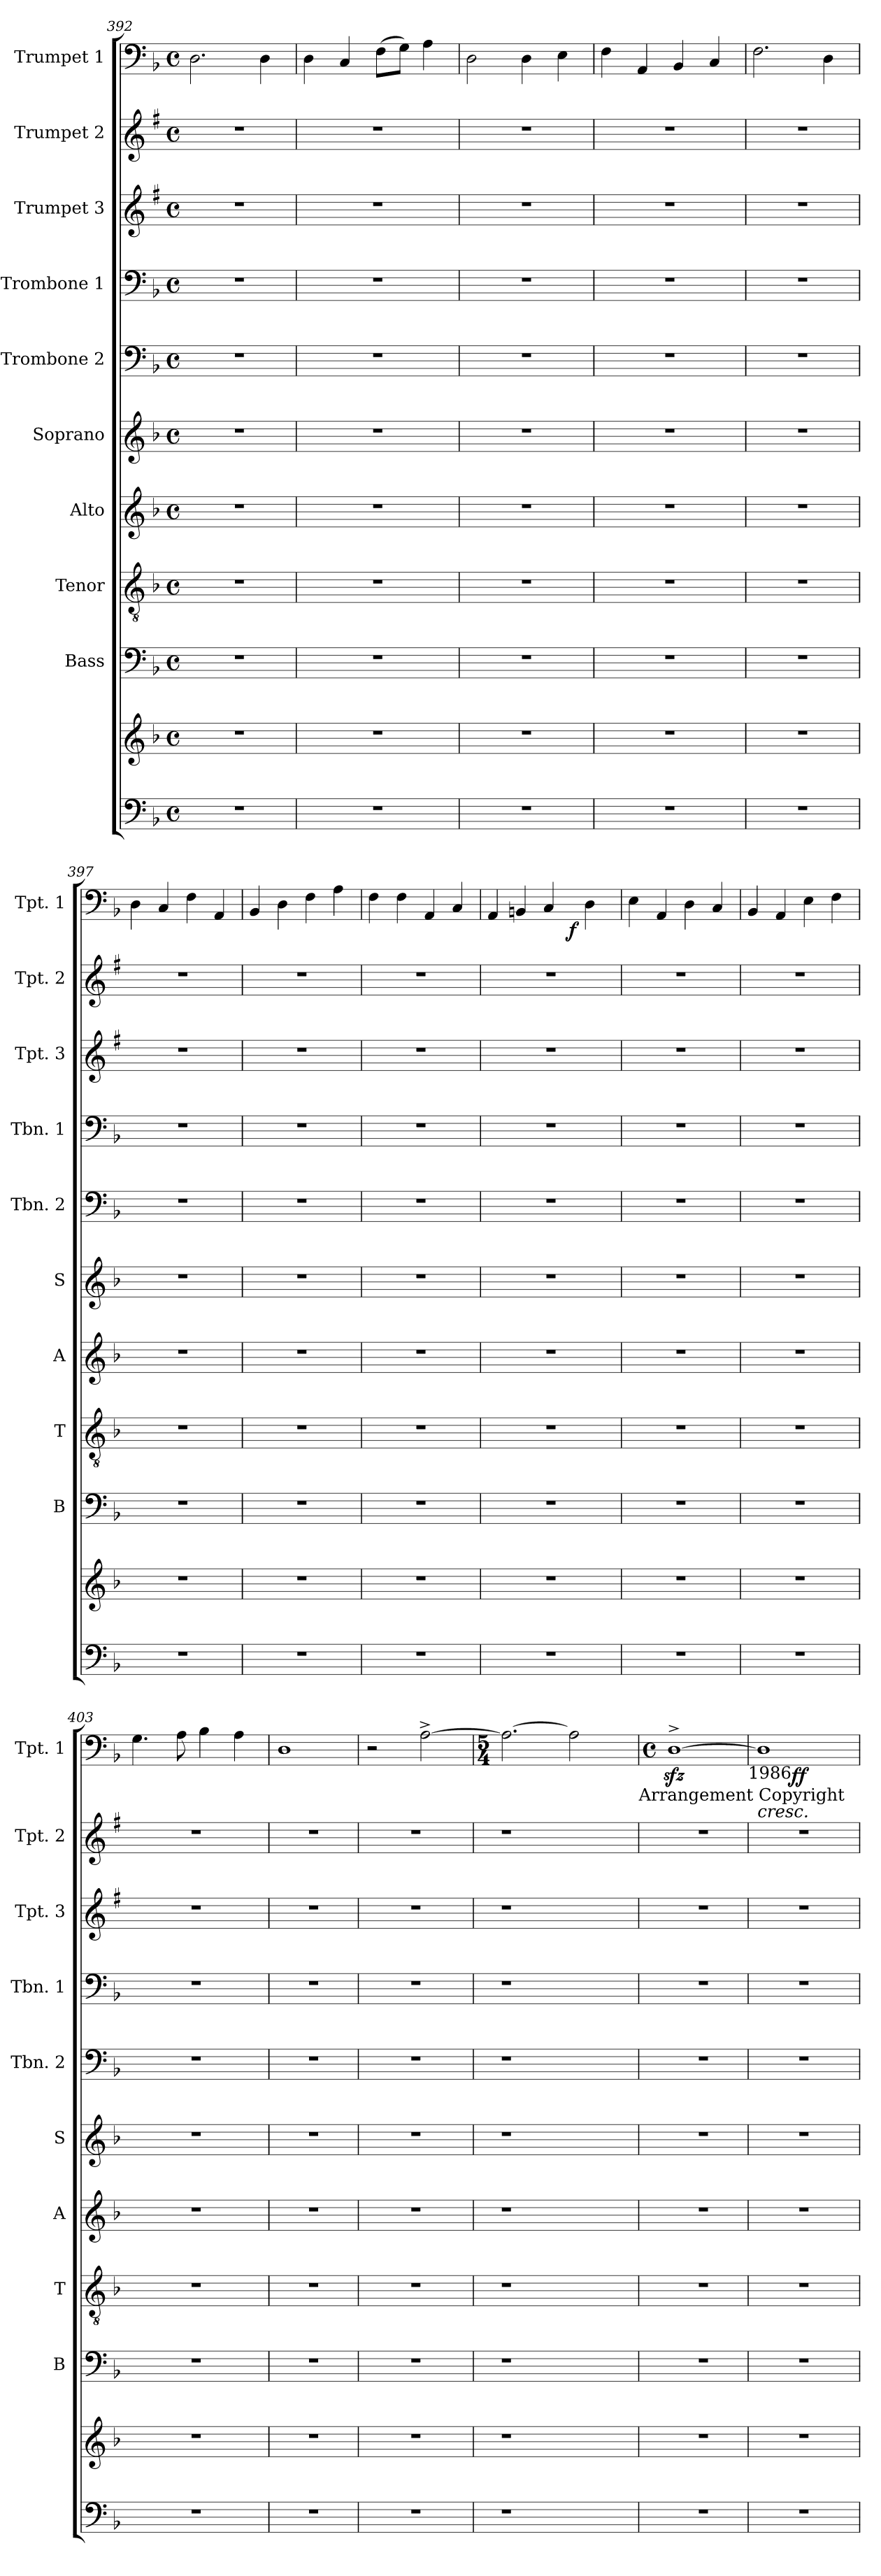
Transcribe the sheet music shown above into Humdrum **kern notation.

**kern	**kern	**kern	**kern	**kern	**kern	**kern	**kern	**kern	**kern	**kern	**dynam
*part11	*part10	*part9	*part8	*part7	*part6	*part5	*part4	*part3	*part2	*part1	*part1
*staff11	*staff10	*staff9	*staff8	*staff7	*staff6	*staff5	*staff4	*staff3	*staff2	*staff1	*staff1
*	*	*I"Bass	*I"Tenor	*I"Alto	*I"Soprano	*I"Trombone 2	*I"Trombone 1	*I"Trumpet 3	*I"Trumpet 2	*I"Trumpet 1	*
*	*	*I'B	*I'T	*I'A	*I'S	*I'Tbn. 2	*I'Tbn. 1	*I'Tpt. 3	*I'Tpt. 2	*I'Tpt. 1	*
*clefF4	*clefG2	*clefF4	*clefGv2	*clefG2	*clefG2	*clefF4	*clefF4	*clefG2	*clefG2	*clefF4	*
*	*	*	*	*	*	*	*	*ITrd1c2	*ITrd1c2	*ITrd1c2	*
*k[b-]	*k[b-]	*k[b-]	*k[b-]	*k[b-]	*k[b-]	*k[b-]	*k[b-]	*k[b-]	*k[b-]	*k[b-e-a-]	*
*F:	*F:	*F:	*F:	*F:	*F:	*F:	*F:	*F:	*F:	*E-:	*
*M4/4	*M4/4	*M4/4	*M4/4	*M4/4	*M4/4	*M4/4	*M4/4	*M4/4	*M4/4	*M4/4	*
*met(c)	*met(c)	*met(c)	*met(c)	*met(c)	*met(c)	*met(c)	*met(c)	*met(c)	*met(c)	*met(c)	*
=392	=392	=392	=392	=392	=392	=392	=392	=392	=392	=392	=392
1r	1r	1r	1r	1r	1r	1r	1r	1r	1r	2.C\	.
.	.	.	.	.	.	.	.	.	.	4C\	.
=393	=393	=393	=393	=393	=393	=393	=393	=393	=393	=393	=393
1r	1r	1r	1r	1r	1r	1r	1r	1r	1r	4C\	.
.	.	.	.	.	.	.	.	.	.	4BB-/	.
.	.	.	.	.	.	.	.	.	.	(>8E-\L	.
.	.	.	.	.	.	.	.	.	.	8F\J)	.
.	.	.	.	.	.	.	.	.	.	4G\	.
!!LO:LB:g=z
=394	=394	=394	=394	=394	=394	=394	=394	=394	=394	=394	=394
1r	1r	1r	1r	1r	1r	1r	1r	1r	1r	2C\	.
.	.	.	.	.	.	.	.	.	.	4C\	.
.	.	.	.	.	.	.	.	.	.	4D\	.
=395	=395	=395	=395	=395	=395	=395	=395	=395	=395	=395	=395
1r	1r	1r	1r	1r	1r	1r	1r	1r	1r	4E-\	.
.	.	.	.	.	.	.	.	.	.	4GG/	.
.	.	.	.	.	.	.	.	.	.	4AA-/	.
.	.	.	.	.	.	.	.	.	.	4BB-/	.
=396	=396	=396	=396	=396	=396	=396	=396	=396	=396	=396	=396
1r	1r	1r	1r	1r	1r	1r	1r	1r	1r	2.E-\	.
.	.	.	.	.	.	.	.	.	.	4C\	.
=397	=397	=397	=397	=397	=397	=397	=397	=397	=397	=397	=397
1r	1r	1r	1r	1r	1r	1r	1r	1r	1r	4C\	.
.	.	.	.	.	.	.	.	.	.	4BB-/	.
.	.	.	.	.	.	.	.	.	.	4E-\	.
.	.	.	.	.	.	.	.	.	.	4GG/	.
=398	=398	=398	=398	=398	=398	=398	=398	=398	=398	=398	=398
1r	1r	1r	1r	1r	1r	1r	1r	1r	1r	4AA-/	.
.	.	.	.	.	.	.	.	.	.	4C\	.
.	.	.	.	.	.	.	.	.	.	4E-\	.
.	.	.	.	.	.	.	.	.	.	4G\	.
=399	=399	=399	=399	=399	=399	=399	=399	=399	=399	=399	=399
1r	1r	1r	1r	1r	1r	1r	1r	1r	1r	4E-\	.
.	.	.	.	.	.	.	.	.	.	4E-\	.
.	.	.	.	.	.	.	.	.	.	4GG/	.
.	.	.	.	.	.	.	.	.	.	4BB-/	.
!!LO:LB:g=z
=400	=400	=400	=400	=400	=400	=400	=400	=400	=400	=400	=400
*	*	*	*	*	*	*	*	*	*	*^	*
1r	1r	1r	1r	1r	1r	1r	1r	1r	1r	4GG/	2ryy	.
.	.	.	.	.	.	.	.	.	.	4AAn/	.	.
.	.	.	.	.	.	.	.	.	.	4BB-/	8ryy	.
.	.	.	.	.	.	.	.	.	.	.	32ryy	.
!	!	!	!	!	!	!	!	!	!	!	!	!LO:DY:b
.	.	.	.	.	.	.	.	.	.	.	4ryy	f
.	.	.	.	.	.	.	.	.	.	4C\	.	.
.	.	.	.	.	.	.	.	.	.	.	16.ryy	.
*	*	*	*	*	*	*	*	*	*	*v	*v	*
=401	=401	=401	=401	=401	=401	=401	=401	=401	=401	=401	=401
1r	1r	1r	1r	1r	1r	1r	1r	1r	1r	4D\	.
.	.	.	.	.	.	.	.	.	.	4GG/	.
.	.	.	.	.	.	.	.	.	.	4C\	.
.	.	.	.	.	.	.	.	.	.	4BB-/	.
=402	=402	=402	=402	=402	=402	=402	=402	=402	=402	=402	=402
1r	1r	1r	1r	1r	1r	1r	1r	1r	1r	4AA-/	.
.	.	.	.	.	.	.	.	.	.	4GG/	.
.	.	.	.	.	.	.	.	.	.	4D\	.
.	.	.	.	.	.	.	.	.	.	4E-\	.
=403	=403	=403	=403	=403	=403	=403	=403	=403	=403	=403	=403
1r	1r	1r	1r	1r	1r	1r	1r	1r	1r	4.F\	.
.	.	.	.	.	.	.	.	.	.	8G\	.
.	.	.	.	.	.	.	.	.	.	4A-\	.
.	.	.	.	.	.	.	.	.	.	4G\	.
=404	=404	=404	=404	=404	=404	=404	=404	=404	=404	=404	=404
1r	1r	1r	1r	1r	1r	1r	1r	1r	1r	1C	.
=405	=405	=405	=405	=405	=405	=405	=405	=405	=405	=405	=405
1r	1r	1r	1r	1r	1r	1r	1r	1r	1r	2r	.
.	.	.	.	.	.	.	.	.	.	[<2G^>\	.
!!LO:LB:g=z
=406	=406	=406	=406	=406	=406	=406	=406	=406	=406	=406	=406
*	*	*	*	*	*	*	*	*	*	*M5/4	*
1r	1r	1r	1r	1r	1r	1r	1r	1r	1r	2.G\_	.
.	.	.	.	.	.	.	.	.	.	2G\]	.
4ryy	4ryy	4ryy	4ryy	4ryy	4ryy	4ryy	4ryy	4ryy	4ryy	.	.
!	!	!	!	!	!	!	!	!	!	!LO:TX:b:t=Arrangement Copyright	!
=407	=407	=407	=407	=407	=407	=407	=407	=407	=407	=407	=407
*	*	*	*	*	*	*	*	*	*	*M4/4	*
*	*	*	*	*	*	*	*	*	*	*met(c)	*
1r	1r	1r	1r	1r	1r	1r	1r	1r	1r	[>1Czz<^>	.
!	!	!	!	!	!	!	!	!	!	!LO:TX:b:t=1986,	!
=408	=408	=408	=408	=408	=408	=408	=408	=408	=408	=408	=408
!	!	!	!	!	!	!	!	!	!	!	!LO:HP:b
*	*	*	*	*	*	*	*	*	*	*^	*
1r	1r	1r	1r	1r	1r	1r	1r	1r	1r	1C]	4ryy	<
!	!	!	!	!	!	!	!	!	!	!	!	!LO:DY:b
.	.	.	.	.	.	.	.	.	.	.	2.ryy	ff
.	.	.	.	.	.	.	.	.	.	.	.	[
*	*	*	*	*	*	*	*	*	*	*v	*v	*
=	=	=	=	=	=	=	=	=	=	=	=
*-	*-	*-	*-	*-	*-	*-	*-	*-	*-	*-	*-
